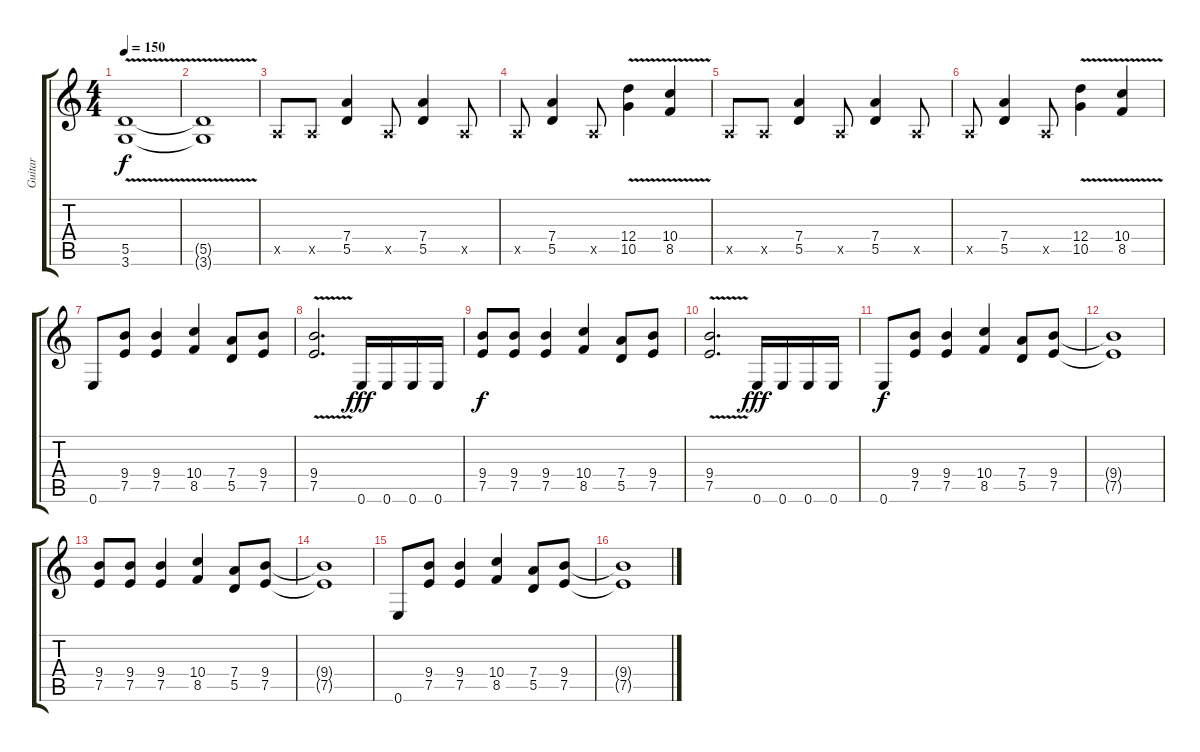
\track ("Guitar" "Guitar") {instrument overdrivenguitar}
\staff {score tabs}
\tuning (E4 B3 G3 D3 A2 E2) {hide}
\ts (4 4)
\tempo 150
\clef g2
\ks c
(5.5{v} 3.6).1{dy f} |
(5.5{t} 3.6{t}).1 |
0.5{x}.8 0.5{x}.8 (7.4 5.5).4 0.5{x}.8 (7.4 5.5).4 0.5{x}.8 |
0.5{x}.8 (7.4 5.5).4 0.5{x}.8 (12.4{v} 10.5{v}).4 (10.4{v} 8.5{v}).4 |
0.5{x}.8 0.5{x}.8 (7.4 5.5).4 0.5{x}.8 (7.4 5.5).4 0.5{x}.8 |
0.5{x}.8 (7.4 5.5).4 0.5{x}.8 (12.4{v} 10.5{v}).4 (10.4{v} 8.5{v}).4 |
0.6.8 (9.4 7.5).8 (9.4 7.5).4 (10.4 8.5).4 (7.4 5.5).8 (9.4 7.5).8 |
(9.4{v} 7.5{v}).2{d} 0.6.16{dy fff} 0.6.16 0.6.16 0.6.16 |
(9.4 7.5).8{dy f} (9.4 7.5).8 (9.4 7.5).4 (10.4 8.5).4 (7.4 5.5).8 (9.4 7.5).8 |
(9.4{v} 7.5{v}).2{d} 0.6.16{dy fff} 0.6.16 0.6.16 0.6.16 |
0.6.8{dy f} (9.4 7.5).8 (9.4 7.5).4 (10.4 8.5).4 (7.4 5.5).8 (9.4 7.5).8 |
(9.4{t} 7.5{t}).1 |
(9.4 7.5).8 (9.4 7.5).8 (9.4 7.5).4 (10.4 8.5).4 (7.4 5.5).8 (9.4 7.5).8 |
(9.4{t} 7.5{t}).1 |
0.6.8 (9.4 7.5).8 (9.4 7.5).4 (10.4 8.5).4 (7.4 5.5).8 (9.4 7.5).8 |
(9.4{t} 7.5{t}).1
